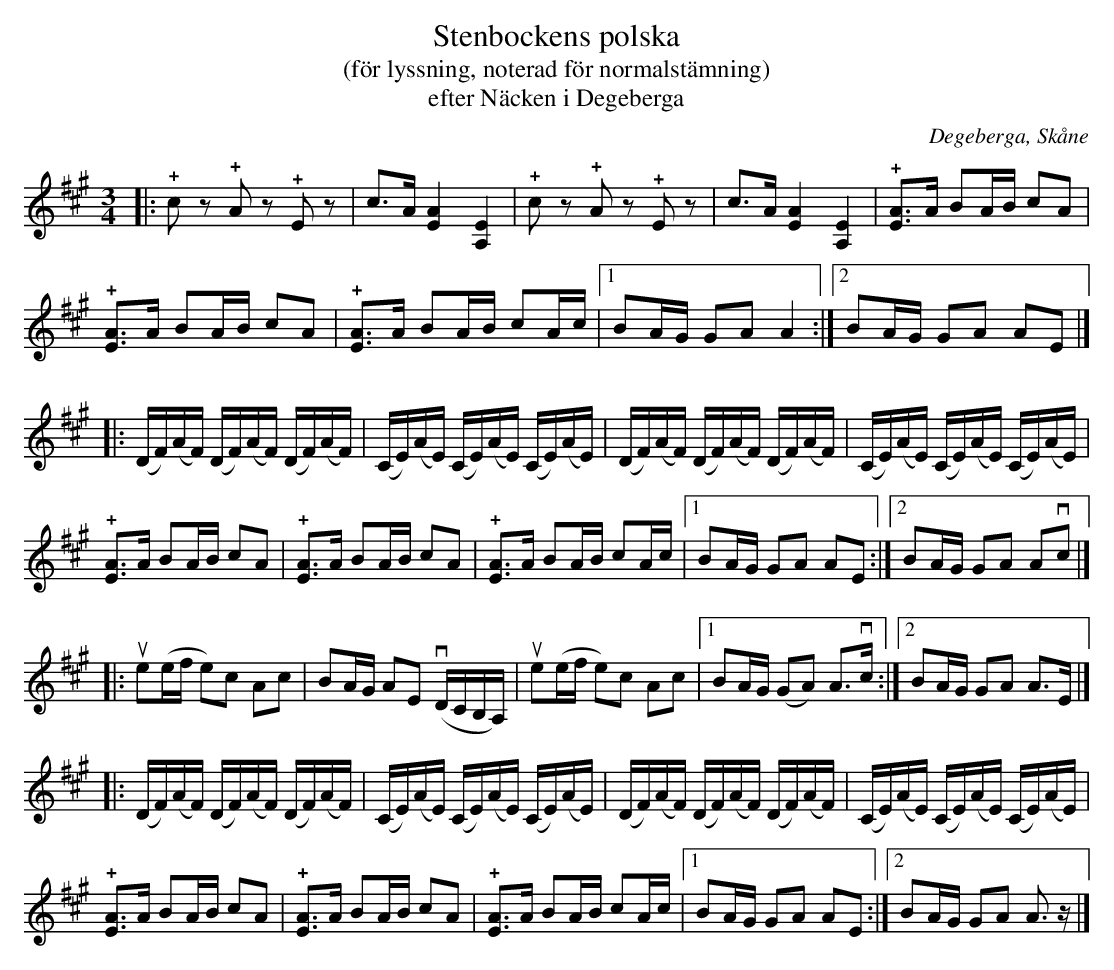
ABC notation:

X:1
T:Stenbockens polska
T:(för lyssning, noterad för normalstämning)
T:efter Näcken i Degeberga
O:Degeberga, Skåne
M:3/4
L:1/4
Q:110
K:A
[L:1/8]|: !+!cz !+!Az !+!Ez | c>A [EA]2 [A,E]2 | !+!cz !+!Az !+!Ez | c>A [EA]2 [A,E]2 | !+![EA]>A BA/B/ cA |
 !+![EA]>A BA/B/ cA | !+![EA]>A BA/B/ cA/c/ |1 BA/G/ GA A2 :|2 BA/G/ GA AE |]
[L:1/16]|: (DF)(AF) (DF)(AF) (DF)(AF) | (CE)(AE) (CE)(AE) (CE)(AE) | (DF)(AF) (DF)(AF) (DF)(AF) | (CE)(AE) (CE)(AE) (CE)(AE) |
[L:1/8] !+![EA]>A BA/B/ cA | !+![EA]>A BA/B/ cA | !+![EA]>A BA/B/ cA/c/ |1 BA/G/ GA AE :|2 BA/G/ GA Avc |]
[L:1/8] |: ue(e/f/ e)c Ac | BA/G/ AE v(D/C/B,/A,/) | ue(e/f/ e)c Ac |1 BA/G/ (GA) A>vc :|2 BA/G/ GA A>E |]
[L:1/16]|: (DF)(AF) (DF)(AF) (DF)(AF) | (CE)(AE) (CE)(AE) (CE)(AE) | (DF)(AF) (DF)(AF) (DF)(AF) | (CE)(AE) (CE)(AE) (CE)(AE) |
[L:1/8] !+![EA]>A BA/B/ cA | !+![EA]>A BA/B/ cA | !+![EA]>A BA/B/ cA/c/ |1 BA/G/ GA AE :|2 BA/G/ GA A>z |]
